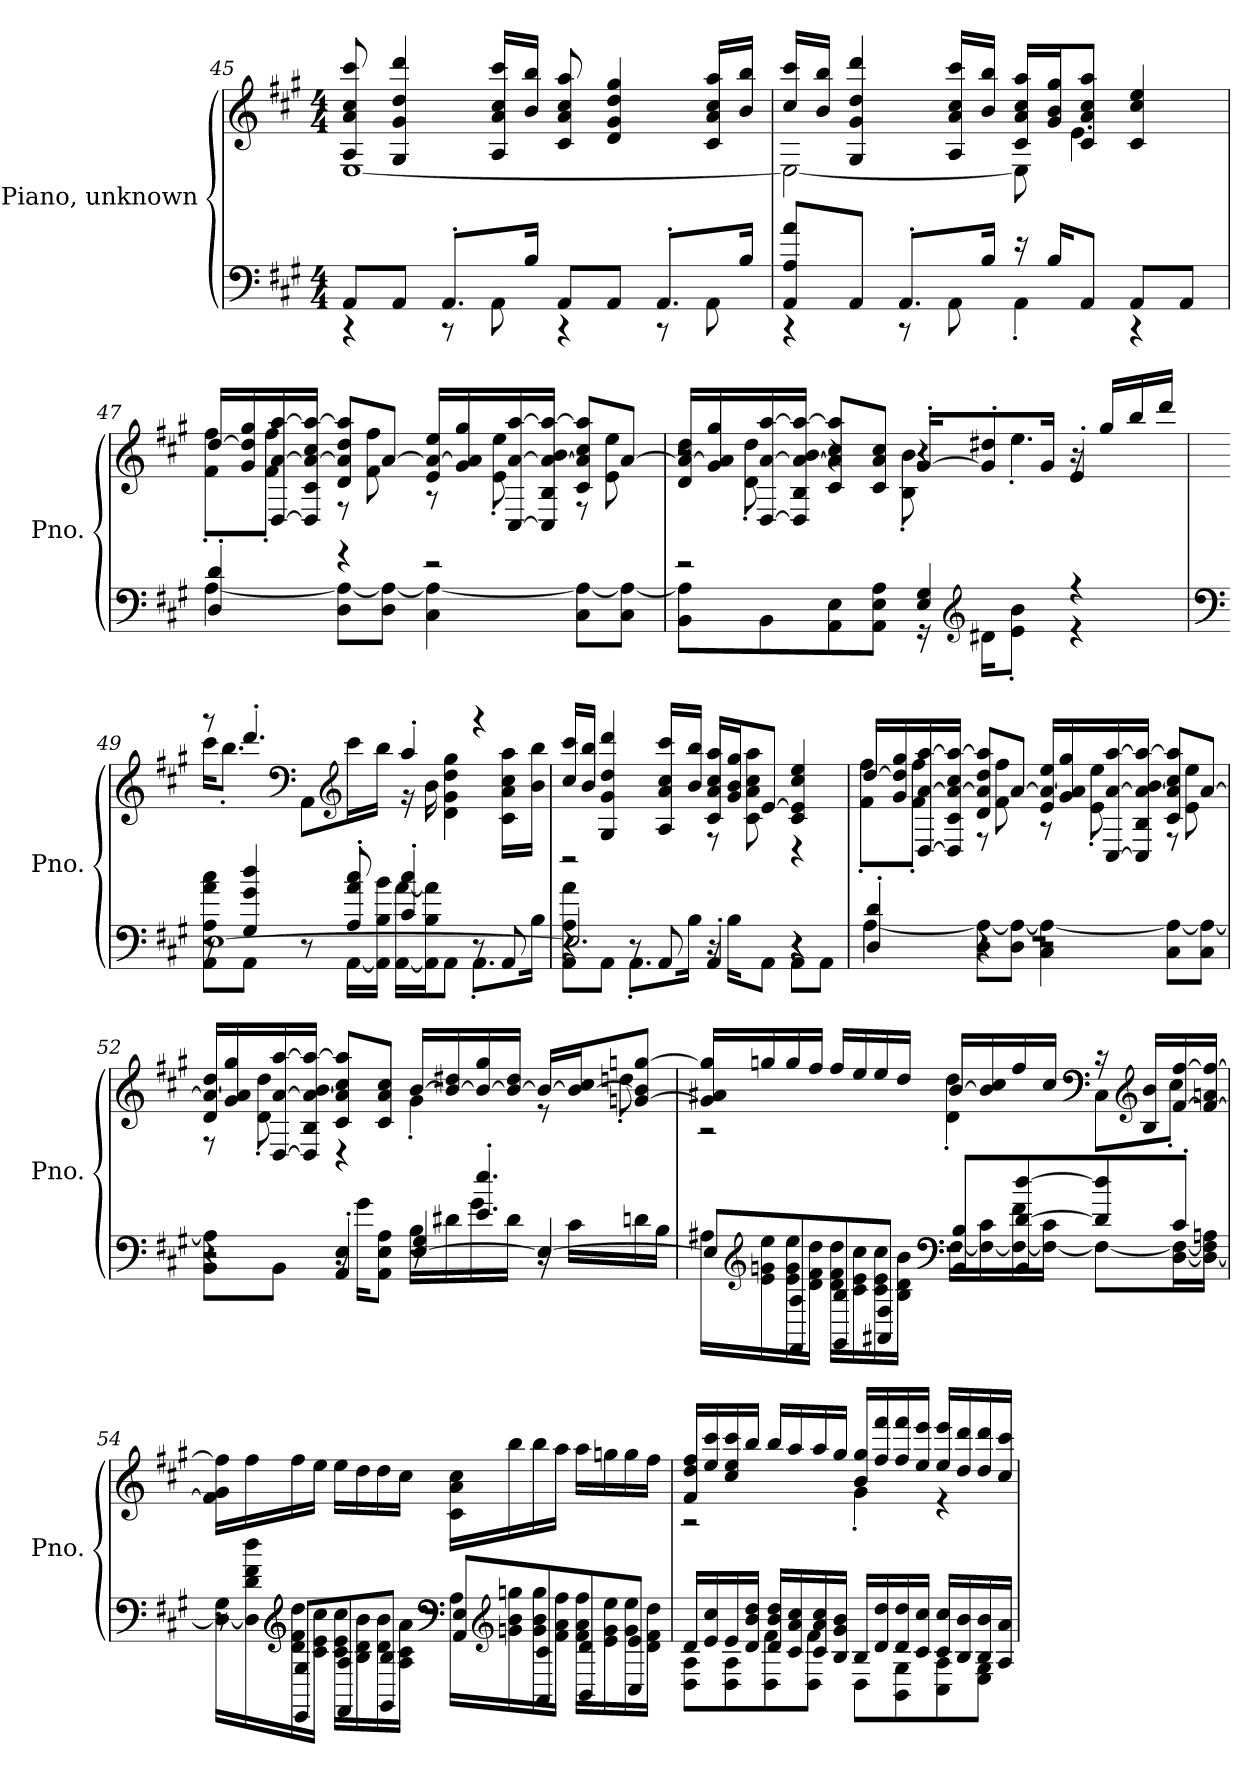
**kern	**kern
*part1	*part1
*staff2	*staff1
*I"Piano, unknown	*
*I'Pno.	*
*clefF4	*clefG2
*k[f#c#g#]	*k[f#c#g#]
*M4/4	*M4/4
=45	=45
*^	*^
8AA/L	4r	8A/ 8a/ 8cc#/ 8ccc#/	[1E
8AA/J	.	4G#/ 4g#/ 4dd/ 4ddd/	.
8.AA'/L	8r	.	.
.	8AA\	16A/ 16a/ 16cc#/ 16ccc#/LL	.
16B/Jk	.	16b/ 16bb/JJ	.
8AA/L	4r	8c#/ 8a/ 8cc#/ 8aa/	.
8AA/J	.	4d/ 4g#/ 4dd/ 4gg#/	.
8.AA'/L	8r	.	.
.	8AA\	16c#/ 16a/ 16cc#/ 16aa/LL	.
16B/Jk	.	16b/ 16bb/JJ	.
!!LO:LB:g=z	!!
=46	=46	=46	=46
8AA/ 8A/ 8a/L	4r	16cc#/ 16ccc#/LL	2E\_
.	.	16b/ 16bb/JJ	.
8AA/J	.	4G#/ 4g#/ 4dd/ 4ddd/	.
8.AA'/L	8r	.	.
.	8AA\	16A/ 16a/ 16cc#/ 16ccc#/LL	.
16B/Jk	.	16b/ 16bb/JJ	.
16r	4AA'\	16c#/ 16a/ 16cc#/ 16aa/LL	8E\]
16B/KL	.	16g#/ 16b/ 16gg#/J	.
8AA/J	.	8c#/ 8a/ 8cc#/ 8aa/J	4.e\
8AA/L	4r	4c#/ 4cc#/ 4ee/	.
8AA/J	.	.	.
=47	=47	=47	=47
4D/' 4d/'	[4A\	[16dd/LL	8f#\' 8ff#\'L
.	.	16g#/ 16dd/] 16gg#/	.
.	.	[16D/ [16a/ [16aa/	8f#\' 8ff#\'J
.	.	16D/] 16c#/ 16a/_ 16cc#/ 16aa/_JJ	.
4r	8D\ 8A\_L	8d/ 8a/] 8dd/ 8aa/]L	8r
.	8D\ 8A\_J	[8a/J	8f#\ 8ff#\
2r	4C#\ 4A\_	16e/ 16a/_ 16ee/LL	8r
.	.	16g#/ 16a/] 16gg#/	.
.	.	[16C#/ [16a/ [16aa/	8e\' 8ee\'
.	.	16C#/] 16B/ 16a/_ 16b/ 16aa/_JJ	.
.	8C#\ 8A\_L	8c#/ 8a/] 8cc#/ 8aa/]L	8r
.	8C#\ 8A\_J	[8a/J	8e\ 8ee\
!!LO:LB:g=z
=48	=48	=48	=48
*	*	*	*^
2r	8BB\ 8A\]L	16d/ 16a/_ 16dd/LL	8r	2r
.	.	16g#/ 16a/] 16gg#/	.	.
.	8BB\	[16D/ [16a/ [16aa/	8d\' 8dd\'	.
.	.	16D/] 16B/ 16a/_ 16b/ 16aa/_JJ	.	.
.	8AA\ 8E\	8c#/ 8a/] 8cc#/ 8aa/]L	4r	.
.	8AA\ 8E\ 8A\J	8c#/ 8a/ 8cc#/J	.	.
4E/ 4G#/	16r	[16g#'/KL	8B\' 8b\'	4r
*clefG2	*	*	*	*
.	16d#X\KL	8g#/]' 8dd#X/'	.	.
.	8e\' 8b\'J	.	4.ee'\	.
.	.	16g#/Jk	.	.
4r	4r	16r	.	4e'/
.	.	16gg#/LL	.	.
.	.	16bb/	.	.
.	.	16ddd/JJ	.	.
*v	*v	*	*	*
*	*v	*v	*v
=49	=49
*clefF4	*
*^	*^
*	*^	*	*
8r	8AA\ 8A\ 8a\ 8cc#\L	[1E	8r	16ccc#\KL
.	.	.	.	8.bb'\J
4G#/ 4g#/ 4dd/	8AA\J	.	4.ddd'/	.
*	*	*	*clefF4	*
.	8r	.	.	8AA\L
*	*	*	*clefG2	*
8A/' 8a/' 8cc#/'	[16AA\LL	.	.	16ccc#\L
.	16AA\] 16B\ 16b\JJ	.	.	16bb\JJ
4c#/' 4cc#/'	[16AA\ [16a\LL	.	4aa'/	16r
.	16AA\] 16B\ 16a\]J	.	.	16b\
.	8AA\J	.	.	4d\ 4g#\ 4dd\ 4gg#\
8r	8.AA'\L	.	4r	.
8AA/	.	.	.	16c#\ 16a\ 16cc#\ 16aa\LL
.	16B\Jk	.	.	16b\ 16bb\JJ
!!LO:LB:g=z	!!
=50	=50	=50	=50	=50
4r	8AA\ 8A\ 8a\L	2.E/]	16cc#/ 16ccc#/LL	2r
.	.	.	16b/ 16bb/JJ	.
.	8AA\J	.	4G#/ 4g#/ 4dd/ 4ddd/	.
8r	8.AA'\L	.	.	.
8AA/	.	.	16A/ 16a/ 16cc#/ 16ccc#/LL	.
.	16B\Jk	.	16b/ 16bb/JJ	.
4AA'/	16r	.	16c#/ 16a/ 16cc#/ 16aa/LL	8r
.	16B\KL	.	16g#/ 16b/ 16gg#/J	.
.	8AA\J	.	[8e/J	8c#\ 8a\ 8cc#\ 8aa\
4r	8AA\L	4r	4c#/ 4e/] 4cc#/ 4ee/	4r
.	8AA\J	.	.	.
=51	=51	=51	=51	=51
1r	[4A\	4D/' 4d/'	[16dd/LL	8f#\' 8ff#\'L
.	.	.	16g#/ 16dd/] 16gg#/	.
.	.	.	[16D/ [16a/ [16aa/	8f#\' 8ff#\'J
.	.	.	16D/] 16c#/ 16a/_ 16cc#/ 16aa/_JJ	.
.	8D\ 8A\_L	4r	8d/ 8a/] 8dd/ 8aa/]L	8r
.	8D\ 8A\_J	.	[8a/J	8f#\ 8ff#\
.	4C#\ 4A\_	2r	16e/ 16a/_ 16ee/LL	8r
.	.	.	16g#/ 16a/] 16gg#/	.
.	.	.	[16C#/ [16a/ [16aa/	8e\' 8ee\'
.	.	.	16C#/] 16B/ 16a/_ 16b/ 16aa/_JJ	.
.	8C#\ 8A\_L	.	8c#/ 8a/] 8cc#/ 8aa/]L	8r
.	8C#\ 8A\_J	.	[8a/J	8e\ 8ee\
!!LO:LB:g=z	!!
=52	=52	=52	=52	=52
2r	8BB\ 8A\]L	4r	16d/ 16a/_ 16dd/LL	8r
.	.	.	16g#/ 16a/] 16gg#/	.
.	8BB\J	.	[16D/ [16a/ [16aa/	8d\' 8dd\'
.	.	.	16D/] 16B/ 16a/_ 16b/ 16aa/_JJ	.
.	16r	4AA/' 4E/'	8c#/ 8a/] 8cc#/ 8aa/]L	4r
.	16g#\KL	.	.	.
.	8AA\ 8E\ 8A\J	.	8c#/ 8a/ 8cc#/J	.
8r	16B\LL	[4E/ 4G#/	[16b/LL	4g#'\
.	16d#X\	.	16b/_ 16dd#X/	.
4.e/' 4.ee/'	16g#\	.	16b/_ 16gg#/	.
.	16d#\JJ	.	16b/_ 16dd#/JJ	.
.	16r	4E/_	16b/LL_	8r
.	16c#\LL	.	16b/_ 16cc#/J	.
.	16dn\	.	[8gn/ 8b/] [8ggn/J	8ddn'\
.	16B\JJ	.	.	.
!!LO:PB:g=z	!!
=53	=53	=53	=53	=53
1r	16A#X\LL	8E/L]	16g/] 16a#X/ 16gg/]LL	2r
*clefG2	*	*	*	*
.	16e\ 16gn\ 16ee\	.	16ggn/	.
.	16e\ 16g\ 16ee\	8FF#/ 8A#/	16gg/	.
.	16d\ 16f#\ 16dd\JJ	.	16ff#/JJ	.
.	16d\ 16f#\ 16dd\LL	8GG#/ 8B/	16ff#/LL	.
.	16c#\ 16e\ 16cc#\	.	16ee/	.
.	16c#\ 16e\ 16cc#\	8AA#X/ 8F#/J	16ee/	.
.	16B\ 16d\ 16b\JJ	.	16dd/JJ	.
*clefF4	*	*	*	*
.	[16F#\LL	8BB/ 8B/L	[16b/LL	4d\' 4dd\'
.	16F#\_ 16c#\	.	16b/] 16cc#/	.
.	16F#\_ 16f#\	8BB/ [8d/ [8dd/	16ff#/	.
.	16F#\_ 16c#\JJ	.	16cc#/JJ	.
*	*	*	*clefF4	*
.	8F#\L_	8d/] 8dd/]	16r	8C#\L
*	*	*	*clefG2	*
.	.	.	16B/ 16b/LL	.
.	[16D\ 16F#\_L	8c#'/J	[16f#/ [16ff#/	8cc#'\J
.	16D\_ 16F#\] 16An\JJ	.	16f#/_ 16an/ 16ff#/_JJ	.
*	*	*	*v	*v
!!LO:LB:g=z
=54	=54	=54	=54
1r	16D\_ 16G#\LL	8r	16f#\] 16g#\ 16ff#\]LL
.	16D\] 16d\ 16f#\ 16dd\	.	16ff#\
*clefG2	*	*	*
.	16d\ 16f#\ 16dd\	8EE/ 8G#/L	16ff#\
.	16c#\ 16e\ 16cc#\JJ	.	16ee\JJ
.	16c#\ 16e\ 16cc#\LL	8FF#/ 8A/	16ee\LL
.	16B\ 16d\ 16b\	.	16dd\
.	16d\ 16b\	8GG#/ 8B/J	16dd\
.	16A\ 16c#\ 16a\JJ	.	16cc#\JJ
*clefF4	*	*	*
.	16A\LL	8AA/ 8E/L	16c#\ 16a\ 16cc#\LL
*clefG2	*	*	*
.	16gn\ 16b\ 16ggn\	.	16bb\
.	16g\ 16b\ 16gg\	8AA/ 8c#/	16bb\
.	16f#\ 16a\ 16ff#\JJ	.	16aa\JJ
.	16f#\ 16a\ 16ff#\LL	8BB/ 8d/	16aa\LL
.	16e\ 16g\ 16ee\	.	16ggn\
.	16g\ 16ee\	8C#/ 8e/J	16gg\
.	16d\ 16f#\ 16dd\JJ	.	16ff#\JJ
*	*v	*v	*
!!LO:LB:g=z
=55	=55	=55
*	*	*^
16d/LL	8D\ 8A\L	16f#/ 16dd/ 16ff#/LL	2r
16e/ 16cc#/	.	16ee/ 16ccc#/	.
16e/	8D\ 8A\	16cc#/ 16ee/ 16ccc#/	.
16d/ 16b/ 16dd/JJ	.	16bb/JJ	.
16d/ 16b/ 16dd/LL	8D\ 8f#\	16bb/LL	.
16c#/ 16a/ 16cc#/	.	16aa/	.
16c#/ 16a/ 16cc#/	8D\ 8f#\J	16aa/	.
16B/ 16g#/ 16b/JJ	.	16gg#/JJ	.
16B/LL	8D\L	16b/ 16gg#/LL	4g#'\
16d/ 16dd/	.	16ff#/ 16fff#/	.
16d/ 16dd/	8BB\ 8G#\	16ff#/ 16fff#/	.
16c#/ 16cc#/JJ	.	16ee/ 16eee/JJ	.
16c#/ 16cc#/LL	8C#\ 8A\	16ee/ 16eee/LL	4r
16B/ 16b/	.	16dd/ 16ddd/	.
16B/ 16b/	8E\ 8G#\J	16dd/ 16ddd/	.
16A/ 16a/JJ	.	16cc#/ 16ccc#/JJ	.
*v	*v	*	*
*	*v	*v
=	=
*-	*-
